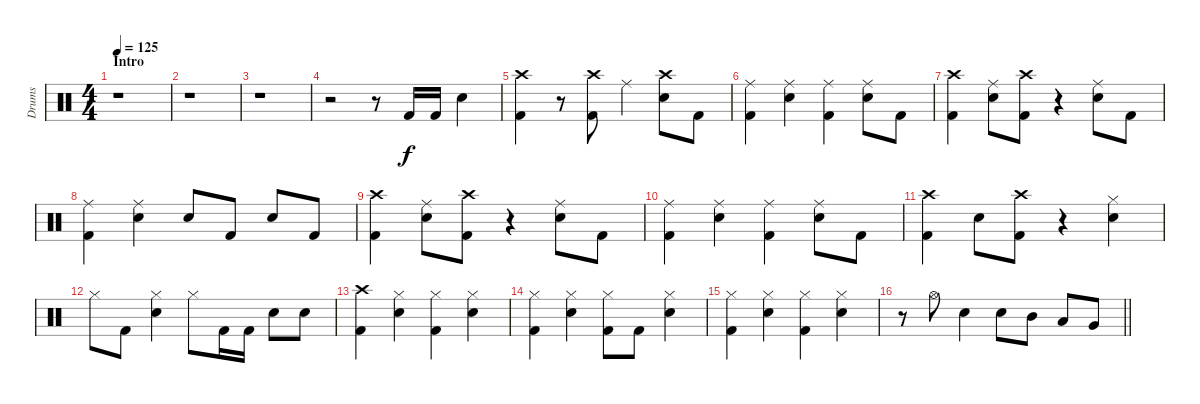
\track ("Drums" "Drums") {instrument percussion}
\staff {score}
\articulation defaults
\ts (4 4)
\section ("" "Intro")
\tempo 125
\clef neutral
\ks c
r.1{dy f} |
r.1 |
r.1 |
r.2 r.8 "Kick (hit) 2".16 "Kick (hit) 2".16 "Electric Snare (hit)".4 |
("Crash high (hit)" "Kick (hit) 2").4 r.8 ("Crash high (hit)" "Kick (hit) 2").8 "Ride (middle)".4 ("Crash high (hit)" "Electric Snare (hit)").8 "Kick (hit) 2".8 |
("Ride (middle)" "Kick (hit) 2").4 ("Ride (middle)" "Electric Snare (hit)").4 ("Ride (middle)" "Kick (hit) 2").4 ("Ride (middle)" "Electric Snare (hit)").8 "Kick (hit) 2".8 |
("Crash high (hit)" "Kick (hit) 2").4 ("Ride (middle)" "Electric Snare (hit)").8 ("Crash high (hit)" "Kick (hit) 2").8 r.4 ("Ride (middle)" "Electric Snare (hit)").8 "Kick (hit) 2".8 |
("Ride (middle)" "Kick (hit) 2").4 ("Ride (middle)" "Electric Snare (hit)").4 "Electric Snare (hit)".8 "Kick (hit) 2".8 "Electric Snare (hit)".8 "Kick (hit) 2".8 |
("Crash high (hit)" "Kick (hit) 2").4 ("Ride (middle)" "Electric Snare (hit)").8 ("Crash high (hit)" "Kick (hit) 2").8 r.4 ("Ride (middle)" "Electric Snare (hit)").8 "Kick (hit) 2".8 |
("Ride (middle)" "Kick (hit) 2").4 ("Ride (middle)" "Electric Snare (hit)").4 ("Ride (middle)" "Kick (hit) 2").4 ("Ride (middle)" "Electric Snare (hit)").8 "Kick (hit) 2".8 |
("Crash high (hit)" "Kick (hit) 2").4 "Electric Snare (hit)".8 ("Crash high (hit)" "Kick (hit) 2").8 r.4 ("Hi-Hat (closed)" "Electric Snare (hit)").4 |
"Hi-Hat (closed)".8 "Kick (hit) 2".8 ("Hi-Hat (closed)" "Electric Snare (hit)").4 "Hi-Hat (closed)".8 "Kick (hit) 2".16 "Kick (hit) 2".16 "Electric Snare (hit)".8 "Electric Snare (hit)".8 |
("Crash high (hit)" "Kick (hit) 2").4 ("Hi-Hat (closed)" "Electric Snare (hit)").4 ("Hi-Hat (closed)" "Kick (hit) 2").4 ("Hi-Hat (closed)" "Electric Snare (hit)").4 |
("Hi-Hat (closed)" "Kick (hit) 2").4 ("Hi-Hat (closed)" "Electric Snare (hit)").4 ("Hi-Hat (closed)" "Kick (hit) 2").8 "Kick (hit) 2".8 ("Hi-Hat (closed)" "Electric Snare (hit)").4 |
("Hi-Hat (closed)" "Kick (hit) 2").4 ("Hi-Hat (closed)" "Electric Snare (hit)").4 ("Hi-Hat (closed)" "Kick (hit) 2").4 ("Hi-Hat (closed)" "Electric Snare (hit)").4 |
\barLineRight lightlight
r.8 "Hi-Hat (open)".8 "Electric Snare (hit)".4 "Electric Snare (hit)".8 "Mid Tom (hit)".8 "Low Tom (hit)".8 "Very Low Tom (hit)".8
